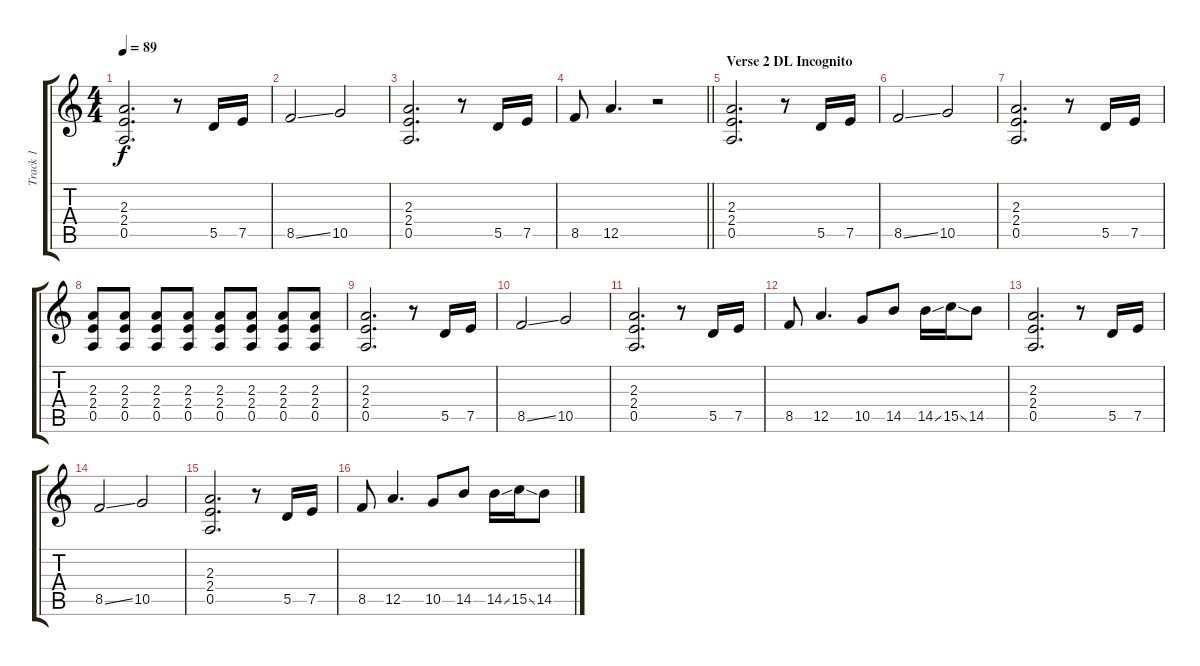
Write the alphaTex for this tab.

\track ("Track 1" "Track 1") {instrument acousticguitarsteel}
\staff {score tabs}
\tuning (E4 B3 G3 D3 A2 E2) {hide}
\ts (4 4)
\tempo 89
\clef g2
\ks c
(2.3 2.4 0.5).2{d dy f} r.8 5.5.16 7.5.16 |
8.5{ss}.2 10.5.2 |
(2.3 2.4 0.5).2{d} r.8 5.5.16 7.5.16 |
\barLineRight lightlight
8.5.8 12.5.4{d} r.2 |
\section ("" "Verse 2 DL Incognito")
(2.3 2.4 0.5).2{d} r.8 5.5.16 7.5.16 |
8.5{ss}.2 10.5.2 |
(2.3 2.4 0.5).2{d} r.8 5.5.16 7.5.16 |
(2.3 2.4 0.5).8 (2.3 2.4 0.5).8 (2.3 2.4 0.5).8 (2.3 2.4 0.5).8 (2.3 2.4 0.5).8 (2.3 2.4 0.5).8 (2.3 2.4 0.5).8 (2.3 2.4 0.5).8 |
(2.3 2.4 0.5).2{d} r.8 5.5.16 7.5.16 |
8.5{ss}.2 10.5.2 |
(2.3 2.4 0.5).2{d} r.8 5.5.16 7.5.16 |
8.5.8 12.5.4{d} 10.5.8 14.5.8 14.5{ss}.16 15.5{ss}.16 14.5.8 |
(2.3 2.4 0.5).2{d} r.8 5.5.16 7.5.16 |
8.5{ss}.2 10.5.2 |
(2.3 2.4 0.5).2{d} r.8 5.5.16 7.5.16 |
8.5.8 12.5.4{d} 10.5.8 14.5.8 14.5{ss}.16 15.5{ss}.16 14.5.8
